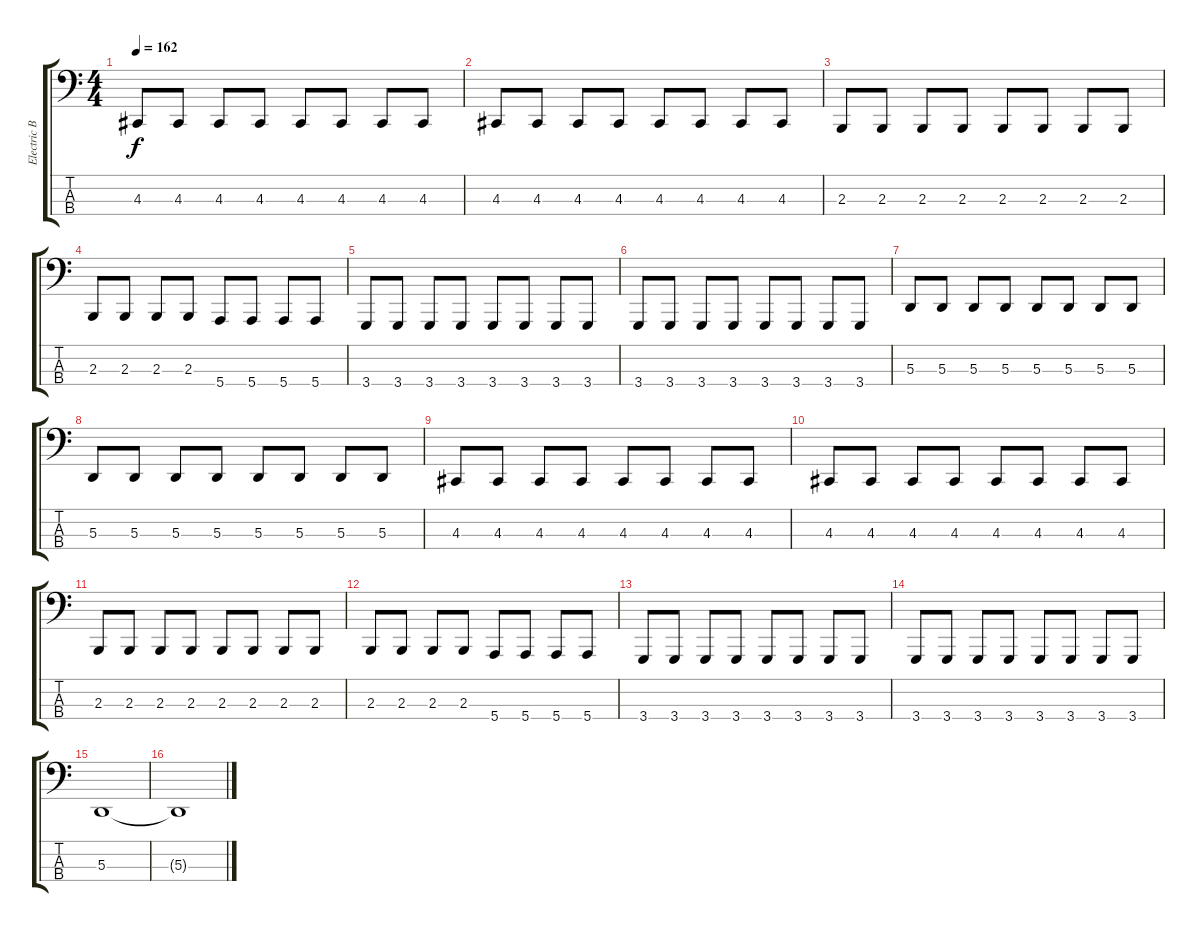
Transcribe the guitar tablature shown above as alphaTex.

\track ("Electric Bass" "Electric B") {instrument lead2sawtooth}
\staff {score tabs}
\tuning (G2 D2 A1 E1) {hide}
\ts (4 4)
\tempo 162
\clef f4
\ks c
4.3.8{dy f} 4.3.8 4.3.8 4.3.8 4.3.8 4.3.8 4.3.8 4.3.8 |
4.3.8 4.3.8 4.3.8 4.3.8 4.3.8 4.3.8 4.3.8 4.3.8 |
2.3.8 2.3.8 2.3.8 2.3.8 2.3.8 2.3.8 2.3.8 2.3.8 |
2.3.8 2.3.8 2.3.8 2.3.8 5.4.8 5.4.8 5.4.8 5.4.8 |
3.4.8 3.4.8 3.4.8 3.4.8 3.4.8 3.4.8 3.4.8 3.4.8 |
3.4.8 3.4.8 3.4.8 3.4.8 3.4.8 3.4.8 3.4.8 3.4.8 |
5.3.8 5.3.8 5.3.8 5.3.8 5.3.8 5.3.8 5.3.8 5.3.8 |
5.3.8 5.3.8 5.3.8 5.3.8 5.3.8 5.3.8 5.3.8 5.3.8 |
4.3.8 4.3.8 4.3.8 4.3.8 4.3.8 4.3.8 4.3.8 4.3.8 |
4.3.8 4.3.8 4.3.8 4.3.8 4.3.8 4.3.8 4.3.8 4.3.8 |
2.3.8 2.3.8 2.3.8 2.3.8 2.3.8 2.3.8 2.3.8 2.3.8 |
2.3.8 2.3.8 2.3.8 2.3.8 5.4.8 5.4.8 5.4.8 5.4.8 |
3.4.8 3.4.8 3.4.8 3.4.8 3.4.8 3.4.8 3.4.8 3.4.8 |
3.4.8 3.4.8 3.4.8 3.4.8 3.4.8 3.4.8 3.4.8 3.4.8 |
5.3.1 |
5.3{t}.1
